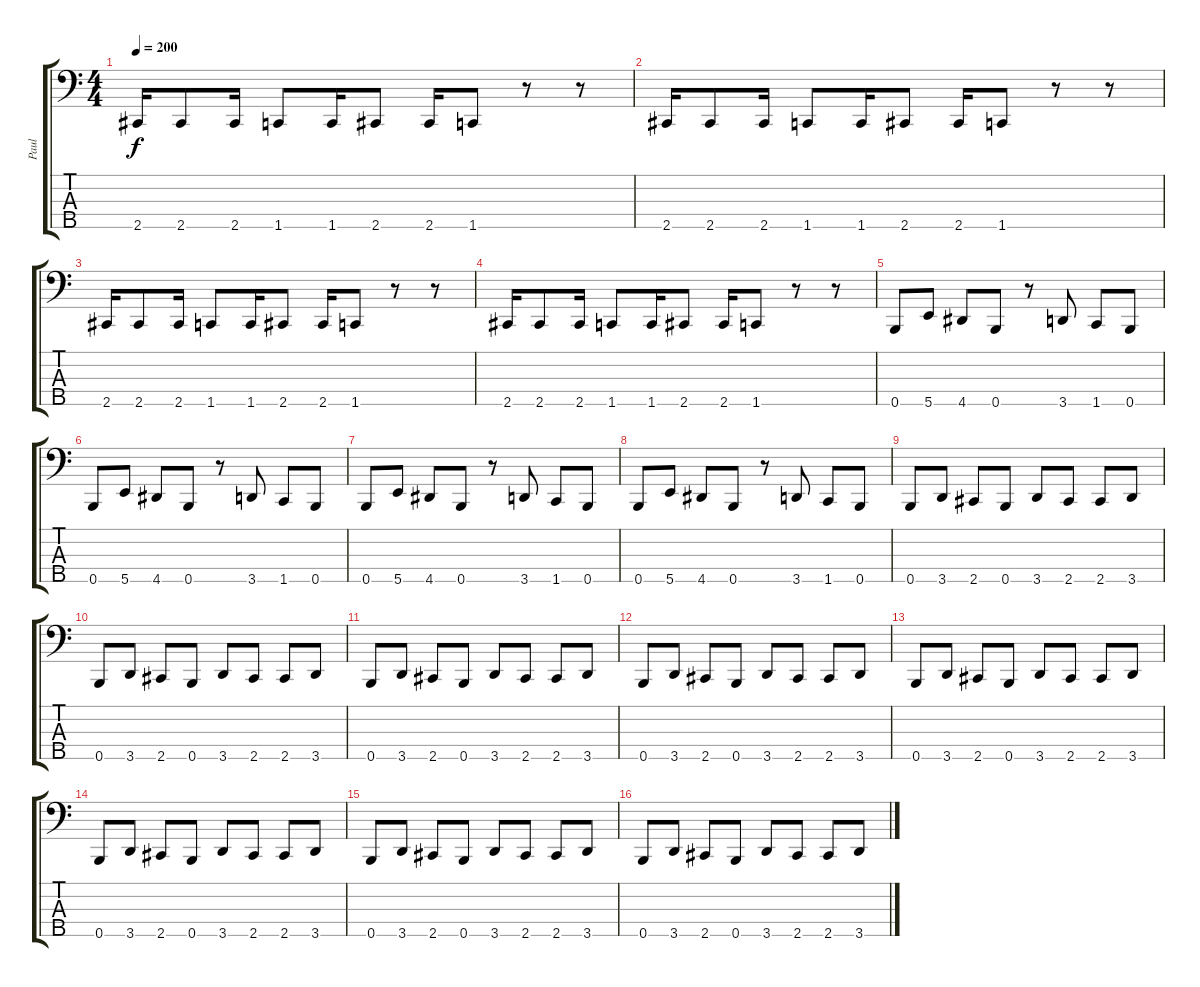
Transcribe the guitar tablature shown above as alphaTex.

\track ("Paul" "Paul") {instrument electricbasspick}
\staff {score tabs}
\tuning (G2 D2 A1 E1 B0) {hide}
\ts (4 4)
\tempo 200
\clef f4
\ks c
2.5.16{dy f} 2.5.8 2.5.16 1.5.8 1.5.16 2.5.8 2.5.16 1.5.8 r.8 r.8 |
2.5.16 2.5.8 2.5.16 1.5.8 1.5.16 2.5.8 2.5.16 1.5.8 r.8 r.8 |
2.5.16 2.5.8 2.5.16 1.5.8 1.5.16 2.5.8 2.5.16 1.5.8 r.8 r.8 |
2.5.16 2.5.8 2.5.16 1.5.8 1.5.16 2.5.8 2.5.16 1.5.8 r.8 r.8 |
0.5.8 5.5.8 4.5.8 0.5.8 r.8 3.5.8 1.5.8 0.5.8 |
0.5.8 5.5.8 4.5.8 0.5.8 r.8 3.5.8 1.5.8 0.5.8 |
0.5.8 5.5.8 4.5.8 0.5.8 r.8 3.5.8 1.5.8 0.5.8 |
0.5.8 5.5.8 4.5.8 0.5.8 r.8 3.5.8 1.5.8 0.5.8 |
0.5.8 3.5.8 2.5.8 0.5.8 3.5.8 2.5.8 2.5.8 3.5.8 |
0.5.8 3.5.8 2.5.8 0.5.8 3.5.8 2.5.8 2.5.8 3.5.8 |
0.5.8 3.5.8 2.5.8 0.5.8 3.5.8 2.5.8 2.5.8 3.5.8 |
0.5.8 3.5.8 2.5.8 0.5.8 3.5.8 2.5.8 2.5.8 3.5.8 |
0.5.8 3.5.8 2.5.8 0.5.8 3.5.8 2.5.8 2.5.8 3.5.8 |
0.5.8 3.5.8 2.5.8 0.5.8 3.5.8 2.5.8 2.5.8 3.5.8 |
0.5.8 3.5.8 2.5.8 0.5.8 3.5.8 2.5.8 2.5.8 3.5.8 |
0.5.8 3.5.8 2.5.8 0.5.8 3.5.8 2.5.8 2.5.8 3.5.8
